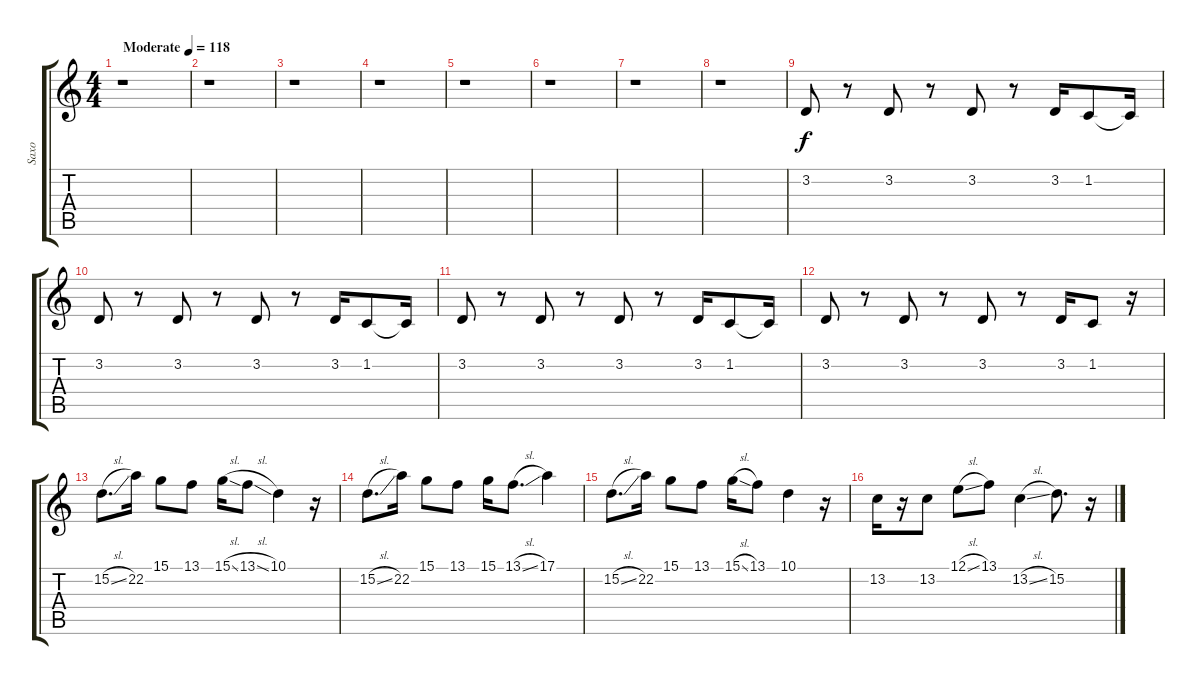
\track ("Saxo" "Saxo") {instrument tenorsax}
\staff {score tabs}
\tuning (E4 B3 G3 D3 A2 E2) {hide}
\ts (4 4)
\tempo (118 "Moderate")
\clef g2
\ks c
r.1{dy f instrument tenorsax} |
r.1 |
r.1 |
r.1 |
r.1 |
r.1 |
r.1 |
r.1 |
3.2.8 r.8 3.2.8 r.8 3.2.8 r.8 3.2.16 1.2.8 1.2{t}.16 |
3.2.8 r.8 3.2.8 r.8 3.2.8 r.8 3.2.16 1.2.8 1.2{t}.16 |
3.2.8 r.8 3.2.8 r.8 3.2.8 r.8 3.2.16 1.2.8 1.2{t}.16 |
3.2.8 r.8 3.2.8 r.8 3.2.8 r.8 3.2.16 1.2.8 r.16 |
15.2{sl}.8{d} 22.2.16 15.1.8 13.1.8 15.1{sl}.16 13.1{sl}.8 10.1.4 r.16 |
15.2{sl}.8{d} 22.2.16 15.1.8 13.1.8 15.1.16 13.1{sl}.8{d} 17.1.4 |
15.2{sl}.8{d} 22.2.16 15.1.8 13.1.8 15.1{sl}.16 13.1.8 10.1.4 r.16 |
13.2.16 r.16 13.2.8 12.1{sl}.8 13.1.8 13.2{sl}.4 15.2.8{d} r.16
